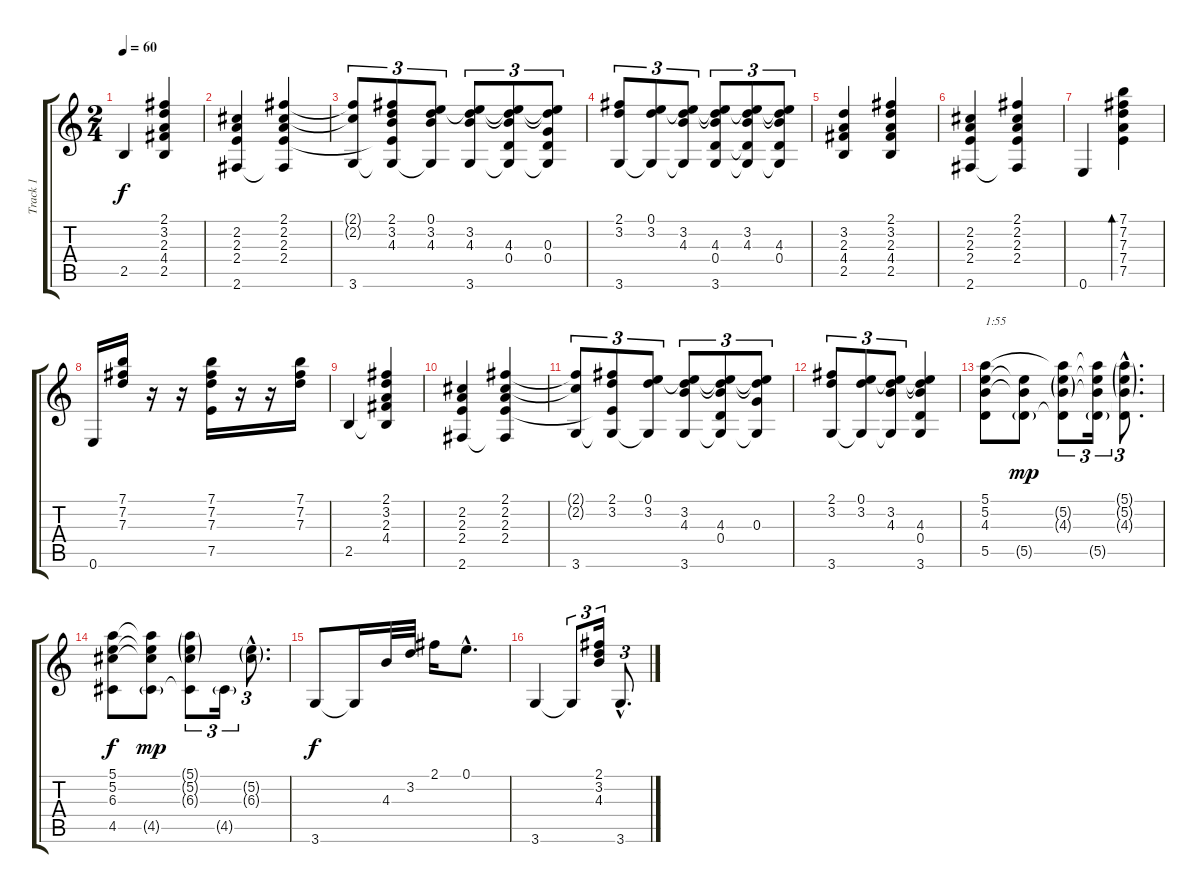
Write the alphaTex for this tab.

\track ("Track 1" "Track 1") {instrument acousticguitarnylon}
\staff {score tabs}
\tuning (E4 B3 G3 D3 A2 E2) {hide}
\ts (2 4)
\tempo 60
\clef g2
\ks c
2.5.4{dy f} (2.1 3.2 2.3 4.4 2.5).4 |
(2.2 2.3 2.4 2.6).4 (2.1 2.2 2.3 2.4 2.6{t}).4 |
(2.1{t} 2.2{t} 3.6).8{tu (3 2)} (2.1 3.2 4.3 2.4{t} 3.6{t}).8{tu (3 2)} (0.1 3.2 4.3 3.6{t}).8{tu (3 2)} (0.1{t} 3.2 4.3 3.6).8{tu (3 2)} (0.1{t} 3.2{t} 4.3 0.4 3.6{t}).8{tu (3 2)} (0.1{t} 3.2{t} 0.3 0.4 3.6{t}).8{tu (3 2)} |
(2.1 3.2 3.6).8{tu (3 2)} (0.1 3.2 3.6{t}).8{tu (3 2)} (0.1{t} 3.2 4.3 3.6{t}).8{tu (3 2)} (0.1{t} 3.2{t} 4.3 0.4 3.6).8{tu (3 2)} (0.1{t} 3.2 4.3 0.4{t} 3.6{t}).8{tu (3 2)} (0.1{t} 3.2{t} 4.3 0.4 3.6{t}).8{tu (3 2)} |
(3.2 2.3 4.4 2.5).4 (2.1 3.2 2.3 4.4 2.5).4 |
(2.2 2.3 2.4 2.6).4 (2.1 2.2 2.3 2.4 2.6{t}).4 |
0.6.4 (7.1 7.2 7.3 7.4 7.5).4{bd 60} |
0.6.16 (7.1 7.2 7.3).16 r.16 r.16 (7.1 7.2 7.3 7.5).16 r.16 r.16 (7.1 7.2 7.3).16 |
2.5.4 (2.1 3.2 2.3 4.4 2.5{t}).4 |
(2.2 2.3 2.4 2.6).4 (2.1 2.2 2.3 2.4 2.6{t}).4 |
(2.1{t} 2.2{t} 3.6).8{tu (3 2)} (2.1 3.2 2.4{t} 3.6{t}).8{tu (3 2)} (0.1 3.2 3.6{t}).8{tu (3 2)} (0.1{t} 3.2 4.3 3.6).8{tu (3 2)} (0.1{t} 3.2{t} 4.3 0.4 3.6{t}).8{tu (3 2)} (0.1{t} 3.2{t} 0.3 3.6{t}).8{tu (3 2)} |
(2.1 3.2 3.6).8{tu (3 2)} (0.1 3.2 3.6{t}).8{tu (3 2)} (0.1{t} 3.2 4.3 3.6{t}).8{tu (3 2)} (0.1{t} 3.2{t} 4.3 0.4 3.6).4 |
(5.1 5.2 4.3 5.5).8{txt "1:55"} (5.2{t} 4.3{t} 5.5{g}).8{dy mp} (5.1{t} 5.2{g} 4.3{g} 5.5{t}).8{tu (3 2)} (5.1{t} 5.2{t} 4.3{t} 5.5{g}).16{tu (3 2)} (5.1{g hac} 5.2{g} 4.3{g hac} 5.5{hac t}).8{d tu (3 2)} |
(5.1 5.2 6.3 4.5).8{dy f} (5.1{t} 5.2{t} 6.3{t} 4.5{g}).8{dy mp} (5.1{g} 5.2{g} 6.3{g} 4.5{t}).8{tu (3 2)} 4.5{g}.16{tu (3 2)} (5.2{g hac} 6.3{g hac}).8{d tu (3 2)} |
3.6.8{dy f} 3.6{t}.16 4.3.32 3.2.32 2.1.16 0.1{hac}.8{d} |
3.6.4 3.6{t}.8{tu (3 2)} (2.1 3.2 4.3).16{tu (3 2)} 3.6{hac}.8{d tu (3 2)}
